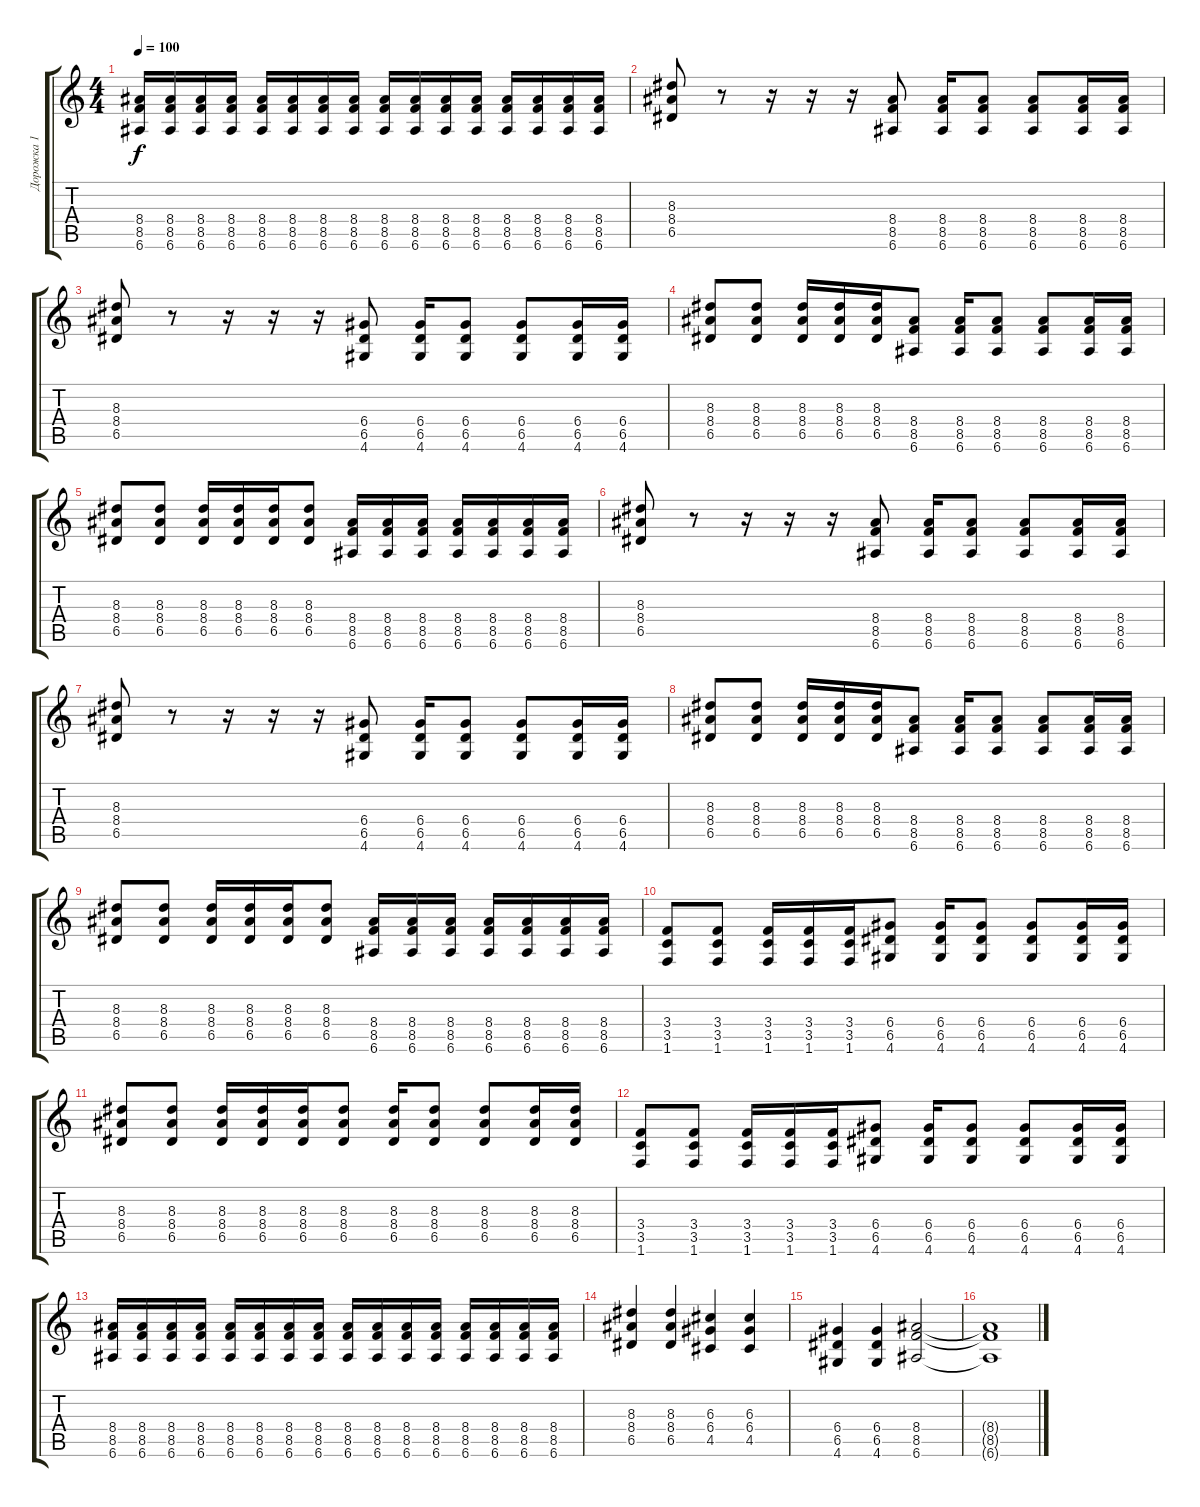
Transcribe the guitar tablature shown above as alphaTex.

\track ("Дорожка 1" "Дорожка 1") {instrument distortionguitar}
\staff {score tabs}
\tuning (E4 B3 G3 D3 A2 E2) {hide}
\ts (4 4)
\tempo 100
\clef g2
\ks c
(8.4 8.5 6.6).16{dy f} (8.4 8.5 6.6).16 (8.4 8.5 6.6).16 (8.4 8.5 6.6).16 (8.4 8.5 6.6).16 (8.4 8.5 6.6).16 (8.4 8.5 6.6).16 (8.4 8.5 6.6).16 (8.4 8.5 6.6).16 (8.4 8.5 6.6).16 (8.4 8.5 6.6).16 (8.4 8.5 6.6).16 (8.4 8.5 6.6).16 (8.4 8.5 6.6).16 (8.4 8.5 6.6).16 (8.4 8.5 6.6).16 |
(8.3 8.4 6.5).8 r.8 r.16 r.16 r.16 (8.4 8.5 6.6).8 (8.4 8.5 6.6).16 (8.4 8.5 6.6).8 (8.4 8.5 6.6).8 (8.4 8.5 6.6).16 (8.4 8.5 6.6).16 |
(8.3 8.4 6.5).8 r.8 r.16 r.16 r.16 (6.4 6.5 4.6).8 (6.4 6.5 4.6).16 (6.4 6.5 4.6).8 (6.4 6.5 4.6).8 (6.4 6.5 4.6).16 (6.4 6.5 4.6).16 |
(8.3 8.4 6.5).8 (8.3 8.4 6.5).8 (8.3 8.4 6.5).16 (8.3 8.4 6.5).16 (8.3 8.4 6.5).16 (8.4 8.5 6.6).8 (8.4 8.5 6.6).16 (8.4 8.5 6.6).8 (8.4 8.5 6.6).8 (8.4 8.5 6.6).16 (8.4 8.5 6.6).16 |
(8.3 8.4 6.5).8 (8.3 8.4 6.5).8 (8.3 8.4 6.5).16 (8.3 8.4 6.5).16 (8.3 8.4 6.5).16 (8.3 8.4 6.5).8 (8.4 8.5 6.6).16 (8.4 8.5 6.6).16 (8.4 8.5 6.6).16 (8.4 8.5 6.6).16 (8.4 8.5 6.6).16 (8.4 8.5 6.6).16 (8.4 8.5 6.6).16 |
(8.3 8.4 6.5).8 r.8 r.16 r.16 r.16 (8.4 8.5 6.6).8 (8.4 8.5 6.6).16 (8.4 8.5 6.6).8 (8.4 8.5 6.6).8 (8.4 8.5 6.6).16 (8.4 8.5 6.6).16 |
(8.3 8.4 6.5).8 r.8 r.16 r.16 r.16 (6.4 6.5 4.6).8 (6.4 6.5 4.6).16 (6.4 6.5 4.6).8 (6.4 6.5 4.6).8 (6.4 6.5 4.6).16 (6.4 6.5 4.6).16 |
(8.3 8.4 6.5).8 (8.3 8.4 6.5).8 (8.3 8.4 6.5).16 (8.3 8.4 6.5).16 (8.3 8.4 6.5).16 (8.4 8.5 6.6).8 (8.4 8.5 6.6).16 (8.4 8.5 6.6).8 (8.4 8.5 6.6).8 (8.4 8.5 6.6).16 (8.4 8.5 6.6).16 |
(8.3 8.4 6.5).8 (8.3 8.4 6.5).8 (8.3 8.4 6.5).16 (8.3 8.4 6.5).16 (8.3 8.4 6.5).16 (8.3 8.4 6.5).8 (8.4 8.5 6.6).16 (8.4 8.5 6.6).16 (8.4 8.5 6.6).16 (8.4 8.5 6.6).16 (8.4 8.5 6.6).16 (8.4 8.5 6.6).16 (8.4 8.5 6.6).16 |
(3.4 3.5 1.6).8 (3.4 3.5 1.6).8 (3.4 3.5 1.6).16 (3.4 3.5 1.6).16 (3.4 3.5 1.6).16 (6.4 6.5 4.6).8 (6.4 6.5 4.6).16 (6.4 6.5 4.6).8 (6.4 6.5 4.6).8 (6.4 6.5 4.6).16 (6.4 6.5 4.6).16 |
(8.3 8.4 6.5).8 (8.3 8.4 6.5).8 (8.3 8.4 6.5).16 (8.3 8.4 6.5).16 (8.3 8.4 6.5).16 (8.3 8.4 6.5).8 (8.3 8.4 6.5).16 (8.3 8.4 6.5).8 (8.3 8.4 6.5).8 (8.3 8.4 6.5).16 (8.3 8.4 6.5).16 |
(3.4 3.5 1.6).8 (3.4 3.5 1.6).8 (3.4 3.5 1.6).16 (3.4 3.5 1.6).16 (3.4 3.5 1.6).16 (6.4 6.5 4.6).8 (6.4 6.5 4.6).16 (6.4 6.5 4.6).8 (6.4 6.5 4.6).8 (6.4 6.5 4.6).16 (6.4 6.5 4.6).16 |
(8.4 8.5 6.6).16 (8.4 8.5 6.6).16 (8.4 8.5 6.6).16 (8.4 8.5 6.6).16 (8.4 8.5 6.6).16 (8.4 8.5 6.6).16 (8.4 8.5 6.6).16 (8.4 8.5 6.6).16 (8.4 8.5 6.6).16 (8.4 8.5 6.6).16 (8.4 8.5 6.6).16 (8.4 8.5 6.6).16 (8.4 8.5 6.6).16 (8.4 8.5 6.6).16 (8.4 8.5 6.6).16 (8.4 8.5 6.6).16 |
(8.3 8.4 6.5).4 (8.3 8.4 6.5).4 (6.3 6.4 4.5).4 (6.3 6.4 4.5).4 |
(6.4 6.5 4.6).4 (6.4 6.5 4.6).4 (8.4 8.5 6.6).2 |
(8.4{t} 8.5{t} 6.6{t}).1
